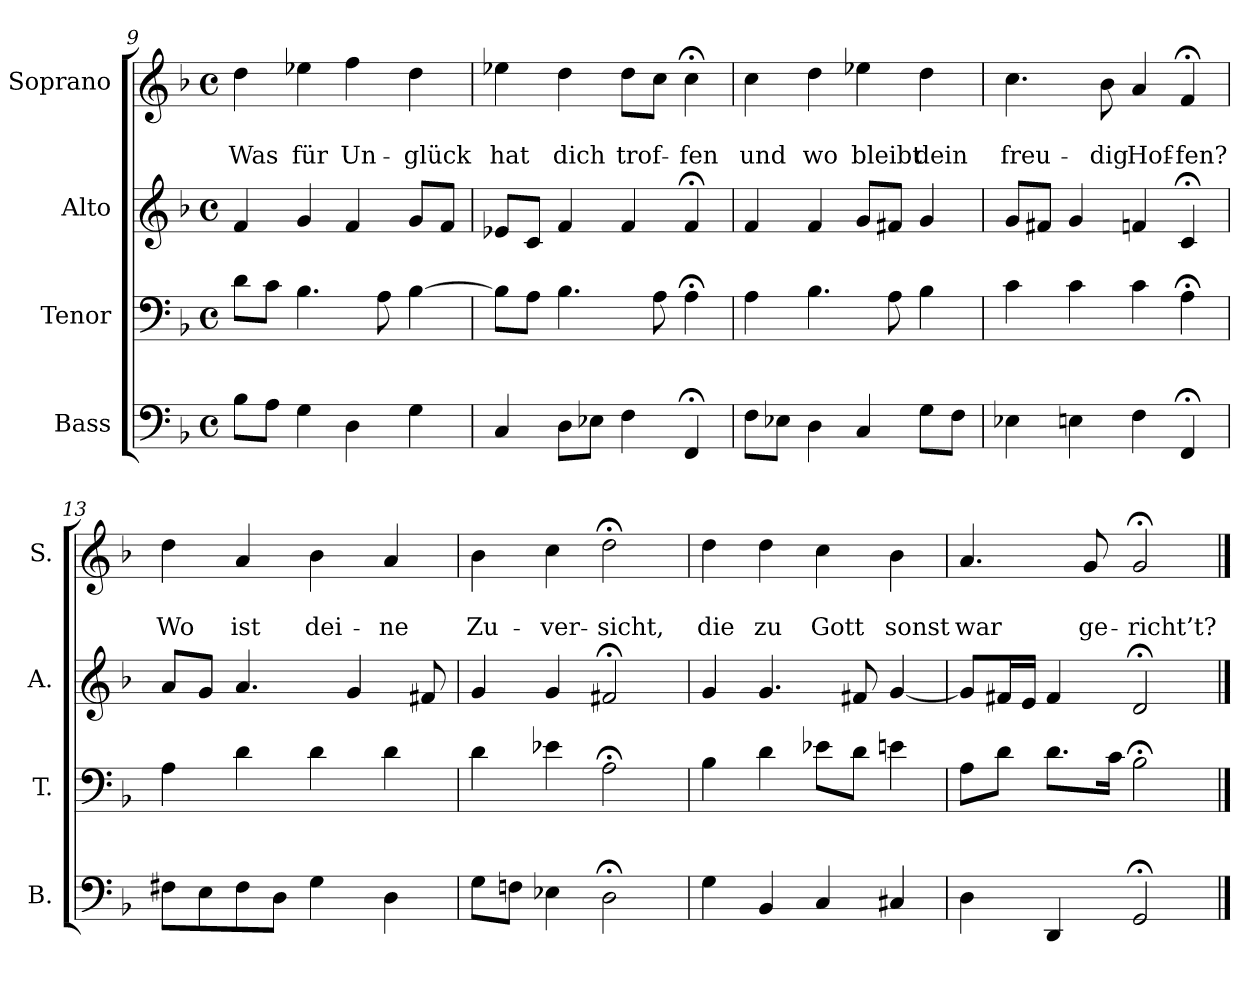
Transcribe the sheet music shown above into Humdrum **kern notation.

**kern	**kern	**kern	**kern	**text	**text
*part4	*part3	*part2	*part1	*part1	*part1
*staff4	*staff3	*staff2	*staff1	*staff1	*staff1
*I"Bass	*I"Tenor	*I"Alto	*I"Soprano	*	*
*I'B.	*I'T.	*I'A.	*I'S.	*	*
!!LO:PB:g=z
*clefF4	*clefF4	*clefG2	*clefG2	*	*
*k[b-]	*k[b-]	*k[b-]	*k[b-]	*	*
*d:	*d:	*d:	*d:	*	*
*M4/4	*M4/4	*M4/4	*M4/4	*	*
*met(c)	*met(c)	*met(c)	*met(c)	*	*
=9	=9	=9	=9	=9	=9
8B-\L	8d\L	4f/	4dd\	.	Was
8A\J	8c\J	.	.	.	.
4G\	4.B-\	4g/	4ee-X\	.	für
4D\	.	4f/	4ff\	.	Un-
.	8A\	.	.	.	.
4G\	[4B-\	8g/L	4dd\	.	-glück
.	.	8f/J	.	.	.
=10	=10	=10	=10	=10	=10
4C/	8B-\L]	8e-X/L	4ee-X\	.	hat
.	8A\J	8c/J	.	.	.
8D\L	4.B-\	4f/	4dd\	.	dich
8E-X\J	.	.	.	.	.
4F\	.	4f/	8dd\L	.	trof-
.	8A\	.	8cc\J	.	.
4FF;</	4A;<\	4f;</	4cc;<\	.	-fen
=11	=11	=11	=11	=11	=11
8F\L	4A\	4f/	4cc\	.	und
8E-X\J	.	.	.	.	.
4D\	4.B-\	4f/	4dd\	.	wo
4C/	.	8g/L	4ee-X\	.	bleibt
.	8A\	8f#X/J	.	.	.
8G\L	4B-\	4g/	4dd\	.	dein
8F\J	.	.	.	.	.
=12	=12	=12	=12	=12	=12
4E-X\	4c\	8g/L	4.cc\	.	freu-
.	.	8f#X/J	.	.	.
4En\	4c\	4g/	.	.	.
.	.	.	8b-\	.	-dig
4F\	4c\	4fn/	4a/	.	Hof-
4FF;</	4A;<\	4c;</	4f;</	.	-fen?
!!LO:LB:g=z
=13	=13	=13	=13	=13	=13
8F#X\L	4A\	8a/L	4dd\	.	Wo
8E\	.	8g/J	.	.	.
8F#\	4d\	4.a/	4a/	.	ist
8D\J	.	.	.	.	.
4G\	4d\	.	4b-\	.	dei-
.	.	4g/	.	.	.
4D\	4d\	.	4a/	.	-ne
.	.	8f#X/	.	.	.
=14	=14	=14	=14	=14	=14
8G\L	4d\	4g/	4b-\	.	Zu-
8Fn\J	.	.	.	.	.
4E-X\	4e-X\	4g/	4cc\	.	-ver-
2D;<\	2A;<\	2f#X;</	2dd;<\	.	-sicht,
=15	=15	=15	=15	=15	=15
4G\	4B-\	4g/	4dd\	.	die
4BB-/	4d\	4.g/	4dd\	.	zu
4C/	8e-X\L	.	4cc\	.	Gott
.	8d\J	8f#X/	.	.	.
4C#X/	4en\	[4g/	4b-\	.	sonst
=16	=16	=16	=16	=16	=16
4D\	8A\L	8g/L]	4.a/	.	war
.	8d\J	16f#X/L	.	.	.
.	.	16e/JJ	.	.	.
4DD/	8.d\L	4f#/	.	.	.
.	.	.	8g/	.	ge-
.	16c\Jk	.	.	.	.
2GG;</	2B-;<\	2d;</	2g;</	.	-richt’t?
==	==	==	==	==	==
*-	*-	*-	*-	*-	*-
